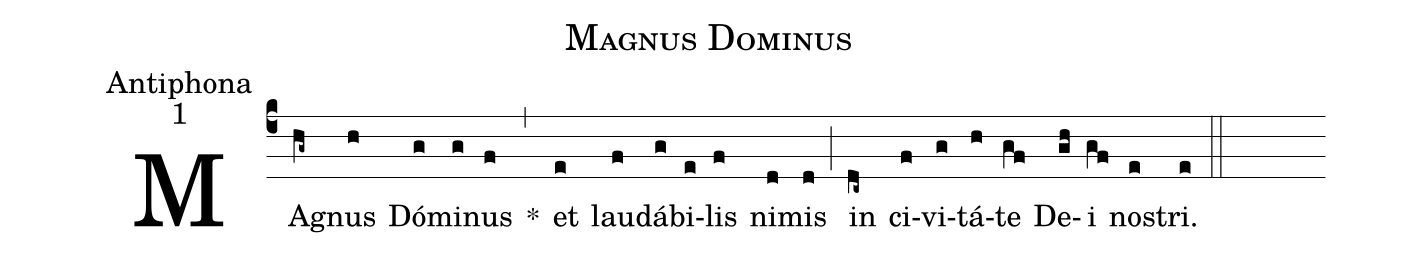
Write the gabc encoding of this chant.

name:Magnus Dominus;
office-part:Antiphona;
mode:1;
%%
(c4)
MA(hg~)gnus(h) Dó(g)mi(g)nus(f) *(,)
et(e) lau(f)dá(g)bi(e)lis(f) ni(d)mis(d) (;)
in(dc~) ci(f)vi(g)tá(h)te(gf) De(gh)i(gf) no(e)stri.(e) (::)
